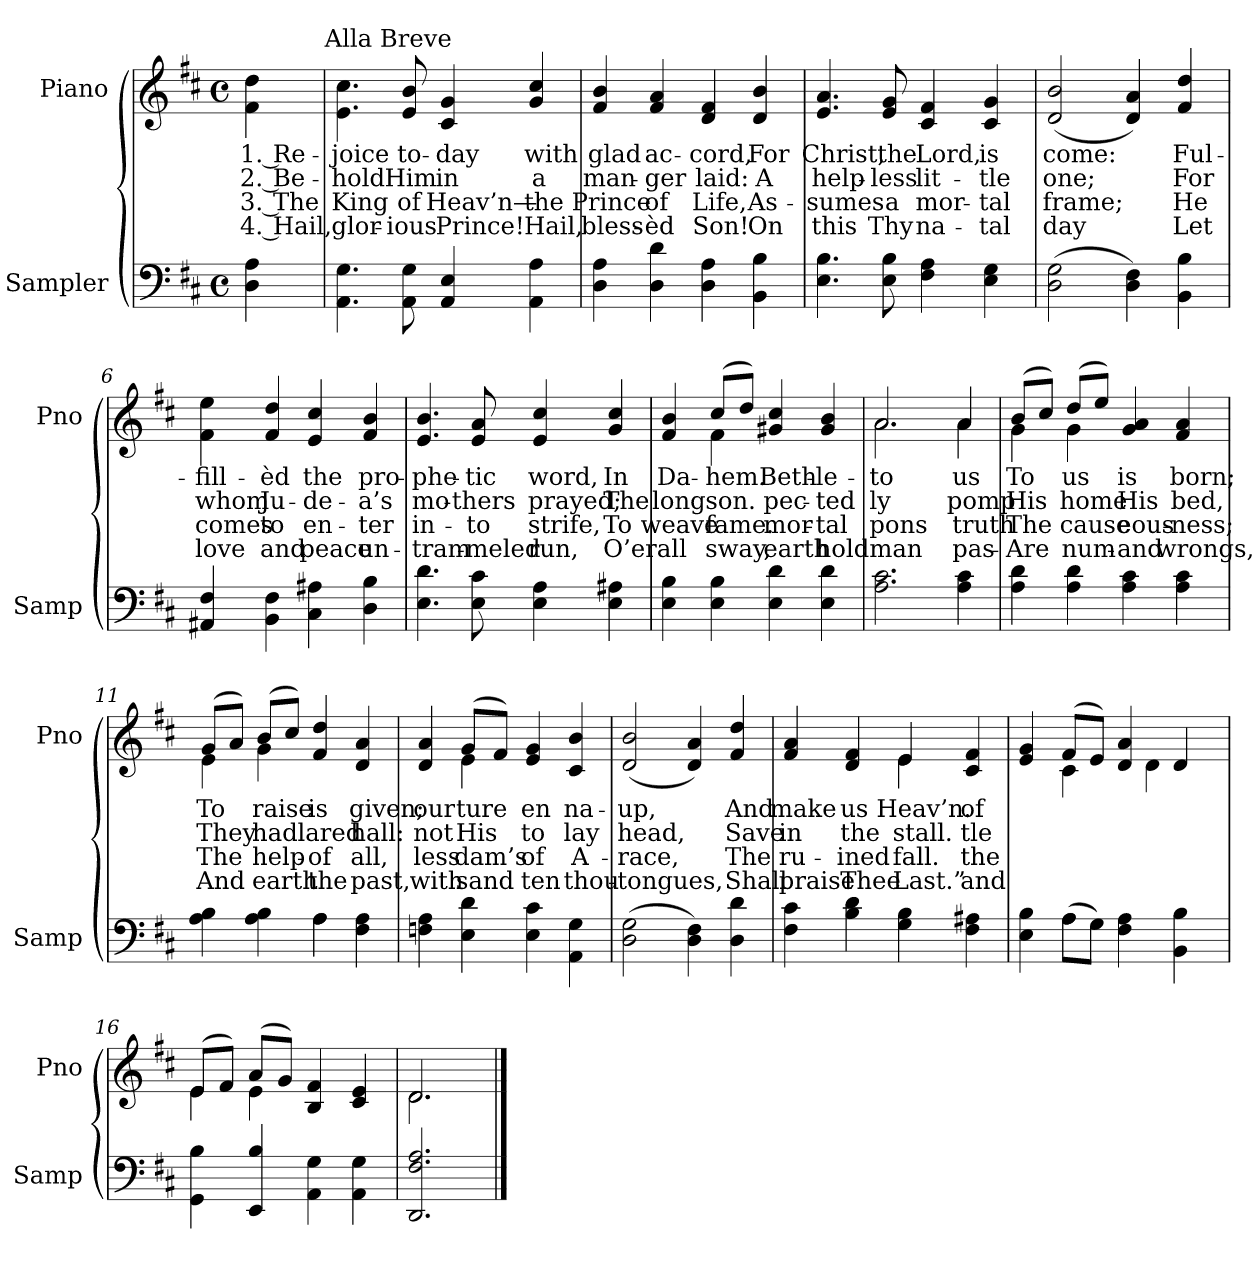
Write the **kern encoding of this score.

**kern	**kern	**text	**text	**text	**text
*part2	*part1	*part1	*part1	*part1	*part1
*staff2	*staff1	*staff1	*staff1	*staff1	*staff1
*I"Sampler	*I"Piano	*	*	*	*
*I'Samp	*I'Pno	*	*	*	*
*clefF4	*clefG2	*	*	*	*
*k[f#c#]	*k[f#c#]	*	*	*	*
*D:	*D:	*	*	*	*
*M4/4	*M4/4	*	*	*	*
*met(c)	*met(c)	*	*	*	*
=1	=1	=1	=1	=1	=1
4D 4A	4f#\ 4dd\	1. Re-	2. Be-	3. The	4. Hail,
!	!LO:TX:t=Alla Breve	!	!	!	!
=2	=2	=2	=2	=2	=2
4.AA 4.G	4.e\ 4.cc#\	-joice	-hold	King	glor-
8AA 8G	8e 8b	to-	Him	of	-ious
4AA 4E	4c# 4g	-day	in	Heav’n—	Prince!
4AA 4A	4g 4cc#	with	a	the	Hail,
=3	=3	=3	=3	=3	=3
4D 4A	4f# 4b	glad	man-	Prince	bless-
4D 4d	4f# 4a	ac-	-ger	of	-èd
4D 4A	4d 4f#	-cord,	laid:	Life,	Son!
4BB 4B	4d 4b	For	A	As-	On
=4	=4	=4	=4	=4	=4
4.E 4.B	4.e 4.a	Christ,	help-	-sumes	this
8E 8B	8e 8g	the	-less	a	Thy
4F# 4A	4c# 4f#	Lord,	lit-	mor-	na-
4E 4G	4c# 4g	is	-tle	-tal	-tal
=5	=5	=5	=5	=5	=5
(2D 2G	(2d 2b	come:	one;	frame;	day
4D 4F#)	4d 4a)	.	.	.	.
4BB 4B	4f# 4dd	Ful-	For	He	Let
=6	=6	=6	=6	=6	=6
4AA#X 4F#	4f# 4ee	-fill-	whom	comes	love
4BB 4F#	4f# 4dd	-èd	Ju-	to	and
4C# 4A#X	4e 4cc#	the	-de-	en-	peace
4D 4B	4f# 4b	pro-	-a’s	-ter	un-
=7	=7	=7	=7	=7	=7
4.E 4.d	4.e 4.b	-phe-	mo-	in-	-tram-
8E 8c#	8e 8a	-tic	-thers	-to	-meled
4E 4A	4e 4cc#	word,	prayed;	strife,	run,
4E 4A#X	4g 4cc#	In	The	To	O’er
=8	=8	=8	=8	=8	=8
*	*^	*	*	*	*
4E 4B	4f# 4b	4ryy	Da-	long	weave	all
4E 4B	(8cc#/L	4f#	-hem.	son.	fame.	sway,
.	8dd/J)	.	.	.	.	.
4E 4d	4g#X 4cc#	2ryy	Beth-	-pec-	-mor-	earth
4E 4d	4g# 4b	.	-le-	-ted	-tal	hold
=9	=9	=9	=9	=9	=9	=9
2.A 2.c#	2.a/	2.a	-to	-ly	-pons	-man
4A 4c#	4a/	4a	us	pomp	truth	pas-
=10	=10	=10	=10	=10	=10	=10
4A 4d	(8b/L	4g	To	His	The	Are
.	8cc#/J)	.	.	.	.	.
4A 4d	(8dd/L	4g	us	home	cause	num-
.	8ee/J)	.	.	.	.	.
4A 4c#	4g 4a	2ryy	is	His	-eous-	and
4A 4c#	4f# 4a	.	born;	bed,	-ness;	wrongs,
=11	=11	=11	=11	=11	=11	=11
*^	*	*	*	*	*	*
4A 4B	2ryy	(8g/L	4e	To	They	The	And
.	.	8a/J)	.	.	.	.	.
4A 4B	.	(8b/L	4g	raise	had	help-	earth
.	.	8cc#/J)	.	.	.	.	.
4A\	4A	4f# 4dd	2ryy	is	-lared	of	the
4F# 4A	4ryy	4d 4a	.	given;	hall:	all,	past,
*v	*v	*	*	*	*	*	*
=12	=12	=12	=12	=12	=12	=12
4Fn 4A	4d 4a	4ryy	our	not	-less	with
4E 4d	(8g/L	4e	-ture	His	-dam’s	-sand
.	8f#/J)	.	.	.	.	.
4E 4c#	4e 4g	2ryy	-en	to	of	ten
4AA 4G	4c# 4b	.	na-	lay	A-	thou-
*	*v	*v	*	*	*	*
=13	=13	=13	=13	=13	=13
(2D 2G	(2d 2b	up,	head,	race,	tongues,
4D 4F#)	4d 4a)	.	.	.	.
4D 4d	4f# 4dd	And	Save	The	Shall
=14	=14	=14	=14	=14	=14
*	*^	*	*	*	*
4F# 4c#	4f# 4a	2ryy	make	in	ru-	praise
4B 4d	4d 4f#	.	us	the	-ined	Thee
4G 4B	4e/	4e	Heav’n.	stall.	fall.	Last.”
4F# 4A#X	4c# 4f#	4ryy	of	-tle	the	and
=15	=15	=15	=15	=15	=15	=15
*^	*	*	*	*	*	*
4E 4B	4ryy	4e 4g	4ryy	.	.	.	.
(8A\L	4A	(8f#/L	4c#	.	.	.	.
8G\J)	.	8e/J)	.	.	.	.	.
4F# 4A	2ryy	4d 4a	8ryy	.	.	.	.
.	.	.	4d	.	.	.	.
4BB 4B	.	4d/	.	.	.	.	.
.	.	.	8ryy	.	.	.	.
*v	*v	*	*	*	*	*	*
=16	=16	=16	=16	=16	=16	=16
4GG 4B	(8e/L	4e	.	.	.	.
.	8f#/J)	.	.	.	.	.
4EE 4B	(8a/L	4e	.	.	.	.
.	8g/J)	.	.	.	.	.
4AA 4G	4B 4f#	2ryy	.	.	.	.
4AA 4G	4c# 4e	.	.	.	.	.
=17	=17	=17	=17	=17	=17	=17
2.DD 2.F# 2.A	2.d/	2.d	.	.	.	.
*	*v	*v	*	*	*	*
==	==	==	==	==	==
*-	*-	*-	*-	*-	*-
